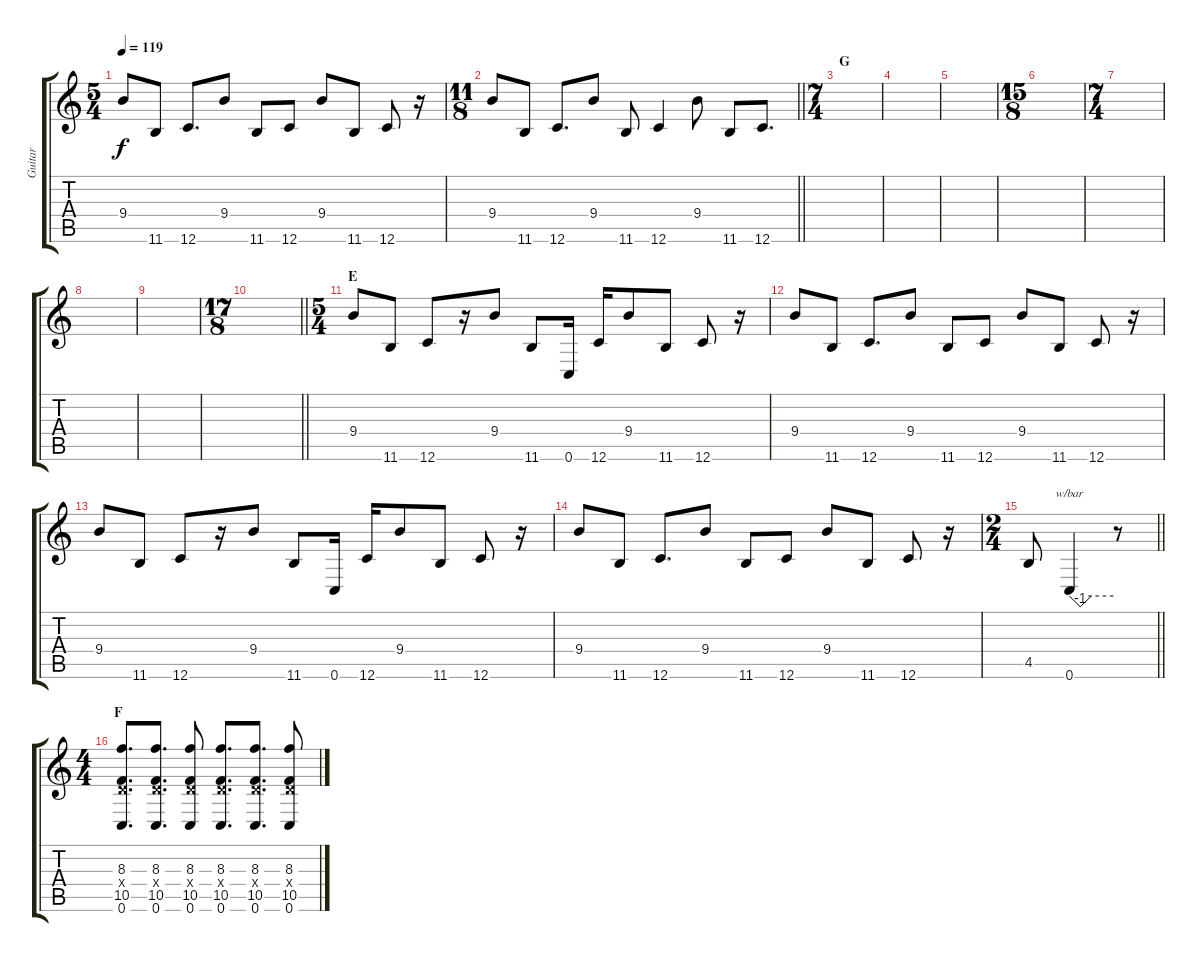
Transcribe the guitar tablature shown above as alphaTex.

\track ("Guitar" "Guitar") {instrument electricguitarclean}
\staff {score tabs}
\tuning (G4 E4 A3 D3 G2 C2) {hide}
\ts (5 4)
\tempo 119
\clef g2
\ks c
9.4.8{dy f} 11.6.8 12.6.8{d} 9.4.8 11.6.8 12.6.8 9.4.8 11.6.8 12.6.8 r.16 |
\ts (11 8)
\barLineRight lightlight
9.4.8 11.6.8 12.6.8{d} 9.4.8 11.6.8 12.6.4 9.4.8 11.6.8 12.6.8{d} |
\ts (7 4)
\section ("" "G")
|
|
|
\ts (15 8)
|
\ts (7 4)
|
|
|
\ts (17 8)
\barLineRight lightlight
|
\ts (5 4)
\section ("" "E")
9.4.8 11.6.8 12.6.8 r.16 9.4.8 11.6.8 0.6.16 12.6.16 9.4.8 11.6.8 12.6.8 r.16 |
9.4.8 11.6.8 12.6.8{d} 9.4.8 11.6.8 12.6.8 9.4.8 11.6.8 12.6.8 r.16 |
9.4.8 11.6.8 12.6.8 r.16 9.4.8 11.6.8 0.6.16 12.6.16 9.4.8 11.6.8 12.6.8 r.16 |
9.4.8 11.6.8 12.6.8{d} 9.4.8 11.6.8 12.6.8 9.4.8 11.6.8 12.6.8 r.16 |
\ts (2 4)
\barLineRight lightlight
4.5.8 0.6.4{tbe (custom default 0 0 15 -4 30 0 60 0)} r.8 |
\ts (4 4)
\section ("" "F")
(8.3 0.4{x} 10.5 0.6).8{d} (8.3 0.4{x} 10.5 0.6).8{d} (8.3 0.4{x} 10.5 0.6).8 (8.3 0.4{x} 10.5 0.6).8{d} (8.3 0.4{x} 10.5 0.6).8{d} (8.3 0.4{x} 10.5 0.6).8
